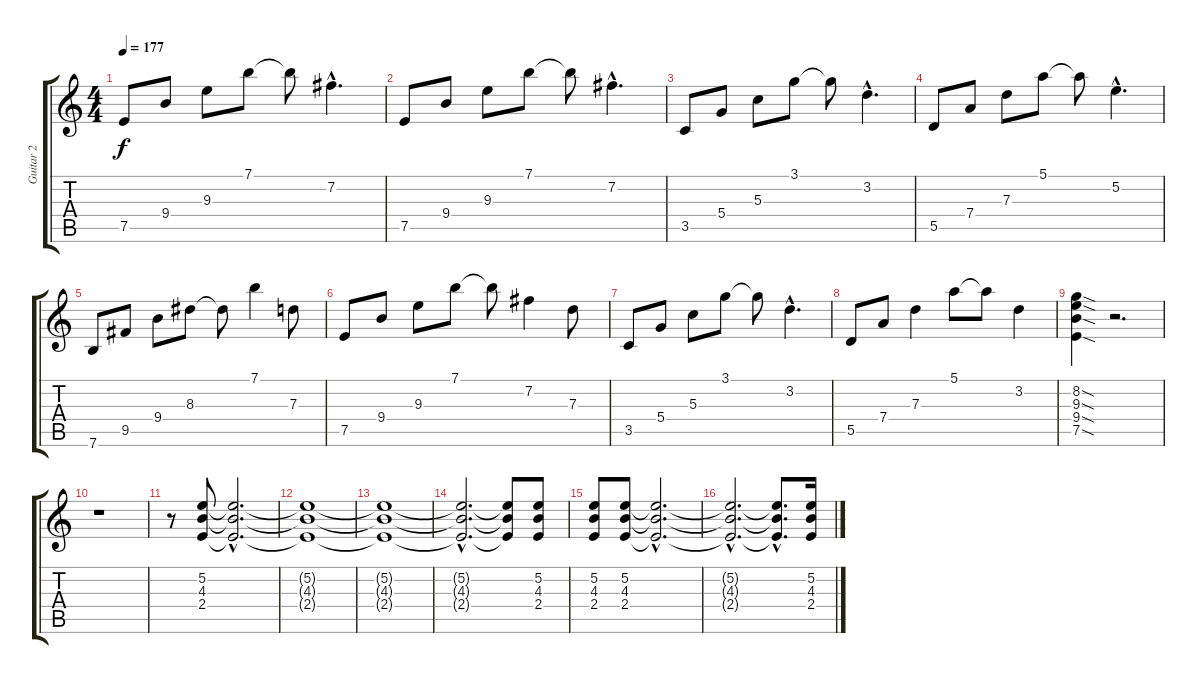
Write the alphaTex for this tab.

\track ("Guitar 2" "Guitar 2") {instrument distortionguitar}
\staff {score tabs}
\tuning (E4 B3 G3 D3 A2 E2) {hide}
\ts (4 4)
\tempo 177
\clef g2
\ks c
7.5.8{dy f} 9.4.8 9.3.8 7.1.8 7.1{t}.8 7.2{hac}.4{d} |
7.5.8 9.4.8 9.3.8 7.1.8 7.1{t}.8 7.2{hac}.4{d} |
3.5.8 5.4.8 5.3.8 3.1.8 3.1{t}.8 3.2{hac}.4{d} |
5.5.8 7.4.8 7.3.8 5.1.8 5.1{t}.8 5.2{hac}.4{d} |
7.6.8 9.5.8 9.4.8 8.3.8 8.3{t}.8 7.1.4 7.3.8 |
7.5.8 9.4.8 9.3.8 7.1.8 7.1{t}.8 7.2.4 7.3.8 |
3.5.8 5.4.8 5.3.8 3.1.8 3.1{t}.8 3.2{hac}.4{d} |
5.5.8 7.4.8 7.3.4 5.1.8 5.1{t}.8 3.2.4 |
(8.2{sod} 9.3{sod} 9.4{sod} 7.5{sod}).4 r.2{d} |
r.1 |
r.8 (5.2 4.3 2.4).8 (5.2{hac t} 4.3{hac t} 2.4{hac t}).2{d} |
(5.2{t} 4.3{t} 2.4{t}).1 |
(5.2{t} 4.3{t} 2.4{t}).1 |
(5.2{hac t} 4.3{hac t} 2.4{hac t}).2{d} (5.2{t} 4.3{t} 2.4{t}).8 (5.2 4.3 2.4).8 |
(5.2 4.3 2.4).8 (5.2 4.3 2.4).8 (5.2{hac t} 4.3{hac t} 2.4{hac t}).2{d} |
(5.2{hac t} 4.3{hac t} 2.4{hac t}).2{d} (5.2{hac t} 4.3{hac t} 2.4{hac t}).8{d} (5.2 4.3 2.4).16
